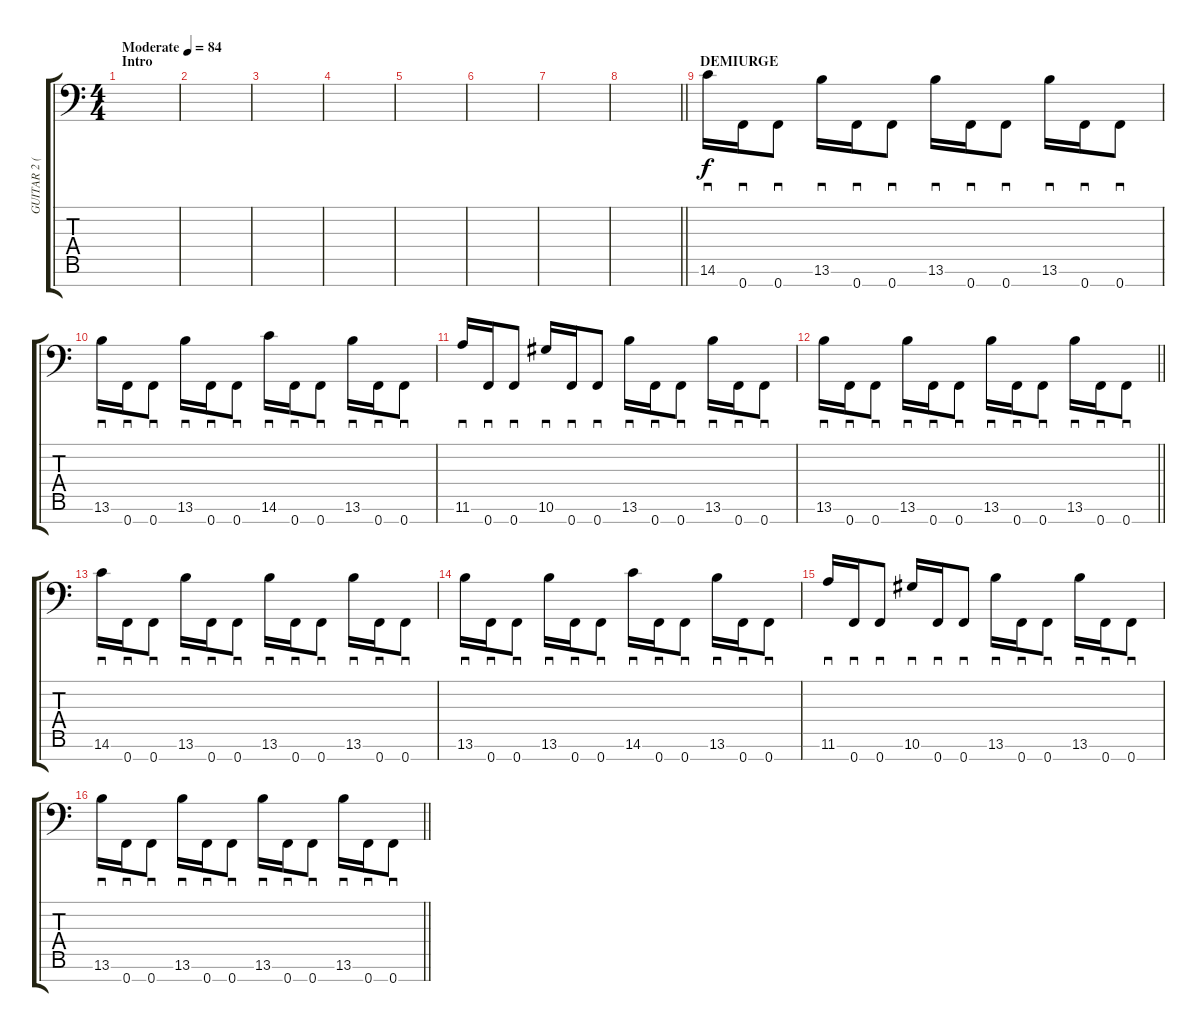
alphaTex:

\track ("GUITAR 2 (Marten Hagstrom)" "GUITAR 2 (") {instrument distortionguitar}
\staff {score tabs}
\tuning (Bb3 F3 Db3 Ab2 Eb2 Bb1 F1) {hide}
\ts (4 4)
\section ("" "Intro")
\tempo (84 "Moderate")
\clef f4
\ks c
|
|
|
|
|
|
|
\barLineRight lightlight
|
\section ("" "DEMIURGE")
14.6.16{sd} 0.7.16{sd} 0.7.8{sd} 13.6.16{sd} 0.7.16{sd} 0.7.8{sd} 13.6.16{sd} 0.7.16{sd} 0.7.8{sd} 13.6.16{sd} 0.7.16{sd} 0.7.8{sd} |
13.6.16{sd} 0.7.16{sd} 0.7.8{sd} 13.6.16{sd} 0.7.16{sd} 0.7.8{sd} 14.6.16{sd} 0.7.16{sd} 0.7.8{sd} 13.6.16{sd} 0.7.16{sd} 0.7.8{sd} |
11.6.16{sd} 0.7.16{sd} 0.7.8{sd} 10.6.16{sd} 0.7.16{sd} 0.7.8{sd} 13.6.16{sd} 0.7.16{sd} 0.7.8{sd} 13.6.16{sd} 0.7.16{sd} 0.7.8{sd} |
\barLineRight lightlight
13.6.16{sd} 0.7.16{sd} 0.7.8{sd} 13.6.16{sd} 0.7.16{sd} 0.7.8{sd} 13.6.16{sd} 0.7.16{sd} 0.7.8{sd} 13.6.16{sd} 0.7.16{sd} 0.7.8{sd} |
14.6.16{sd} 0.7.16{sd} 0.7.8{sd} 13.6.16{sd} 0.7.16{sd} 0.7.8{sd} 13.6.16{sd} 0.7.16{sd} 0.7.8{sd} 13.6.16{sd} 0.7.16{sd} 0.7.8{sd} |
13.6.16{sd} 0.7.16{sd} 0.7.8{sd} 13.6.16{sd} 0.7.16{sd} 0.7.8{sd} 14.6.16{sd} 0.7.16{sd} 0.7.8{sd} 13.6.16{sd} 0.7.16{sd} 0.7.8{sd} |
11.6.16{sd} 0.7.16{sd} 0.7.8{sd} 10.6.16{sd} 0.7.16{sd} 0.7.8{sd} 13.6.16{sd} 0.7.16{sd} 0.7.8{sd} 13.6.16{sd} 0.7.16{sd} 0.7.8{sd} |
\barLineRight lightlight
13.6.16{sd} 0.7.16{sd} 0.7.8{sd} 13.6.16{sd} 0.7.16{sd} 0.7.8{sd} 13.6.16{sd} 0.7.16{sd} 0.7.8{sd} 13.6.16{sd} 0.7.16{sd} 0.7.8{sd}
